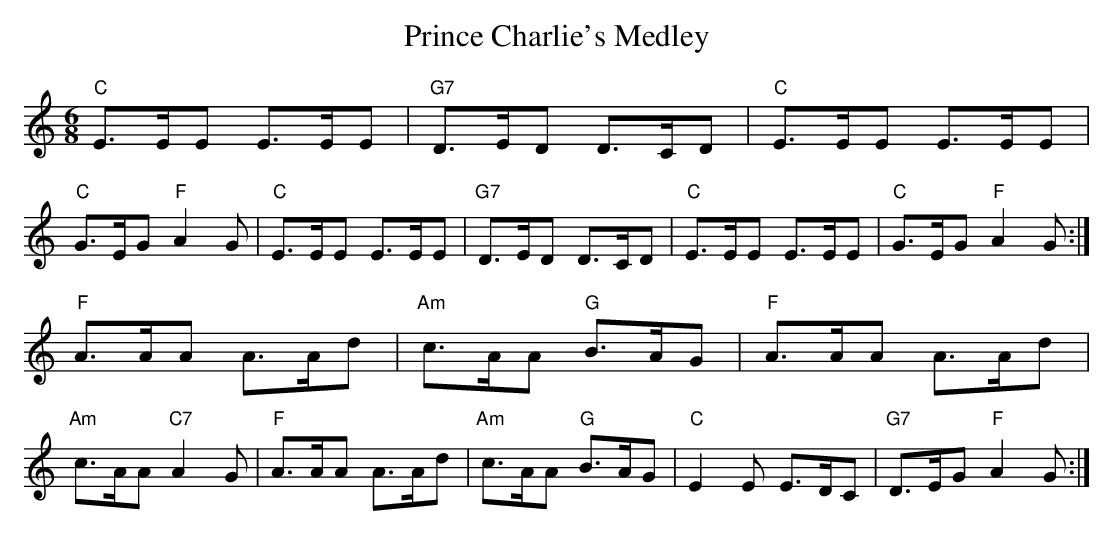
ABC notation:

X:1
T:Prince Charlie's Medley
M:6/8
L:1/8
K:C
"C"E>EE E>EE | "G7"D>ED D>CD | "C"E>EE E>EE | "C"G>EG "F"A2G |\
"C"E>EE E>EE | "G7"D>ED D>CD | "C"E>EE E>EE | "C"G>EG "F"A2G :|
"F"A>AA A>Ad | "Am"c>AA "G"B>AG | "F"A>AA A>Ad | "Am"c>AA "C7"A2G |\
"F"A>AA A>Ad | "Am"c>AA "G"B>AG | "C"E2E E>DC | "G7"D>EG "F"A2G :|
